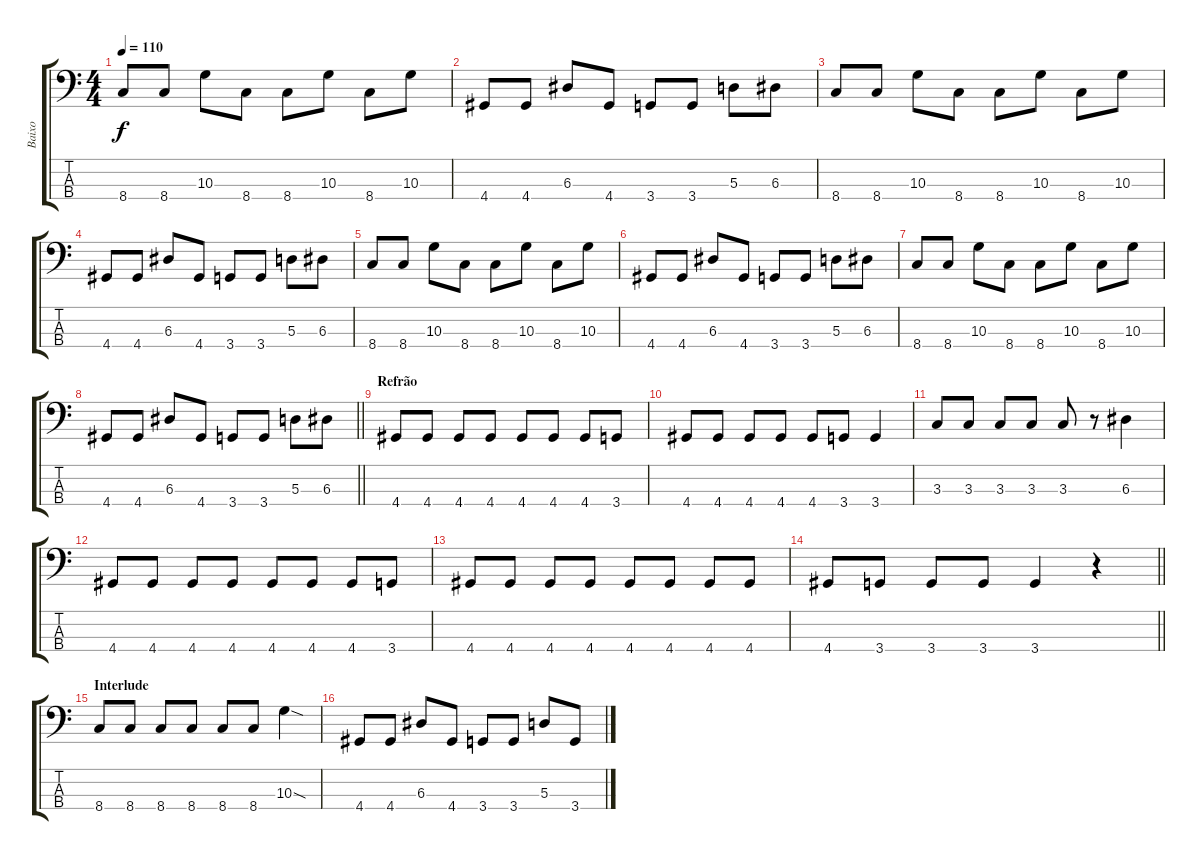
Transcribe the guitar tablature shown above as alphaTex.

\track ("Baixo" "Baixo") {instrument electricbassfinger}
\staff {score tabs}
\tuning (G2 D2 A1 E1) {hide}
\ts (4 4)
\tempo 110
\clef f4
\ks c
8.4.8{dy f} 8.4.8 10.3.8 8.4.8 8.4.8 10.3.8 8.4.8 10.3.8 |
4.4.8 4.4.8 6.3.8 4.4.8 3.4.8 3.4.8 5.3.8 6.3.8 |
8.4.8 8.4.8 10.3.8 8.4.8 8.4.8 10.3.8 8.4.8 10.3.8 |
4.4.8 4.4.8 6.3.8 4.4.8 3.4.8 3.4.8 5.3.8 6.3.8 |
8.4.8 8.4.8 10.3.8 8.4.8 8.4.8 10.3.8 8.4.8 10.3.8 |
4.4.8 4.4.8 6.3.8 4.4.8 3.4.8 3.4.8 5.3.8 6.3.8 |
8.4.8 8.4.8 10.3.8 8.4.8 8.4.8 10.3.8 8.4.8 10.3.8 |
\barLineRight lightlight
4.4.8 4.4.8 6.3.8 4.4.8 3.4.8 3.4.8 5.3.8 6.3.8 |
\section ("" "Refrão")
4.4.8 4.4.8 4.4.8 4.4.8 4.4.8 4.4.8 4.4.8 3.4.8 |
4.4.8 4.4.8 4.4.8 4.4.8 4.4.8 3.4.8 3.4.4 |
3.3.8 3.3.8 3.3.8 3.3.8 3.3.8 r.8 6.3.4 |
4.4.8 4.4.8 4.4.8 4.4.8 4.4.8 4.4.8 4.4.8 3.4.8 |
4.4.8 4.4.8 4.4.8 4.4.8 4.4.8 4.4.8 4.4.8 4.4.8 |
\barLineRight lightlight
4.4.8 3.4.8 3.4.8 3.4.8 3.4.4 r.4 |
\section ("" "Interlude")
8.4.8 8.4.8 8.4.8 8.4.8 8.4.8 8.4.8 10.3{sod}.4 |
4.4.8 4.4.8 6.3.8 4.4.8 3.4.8 3.4.8 5.3.8 3.4.8
